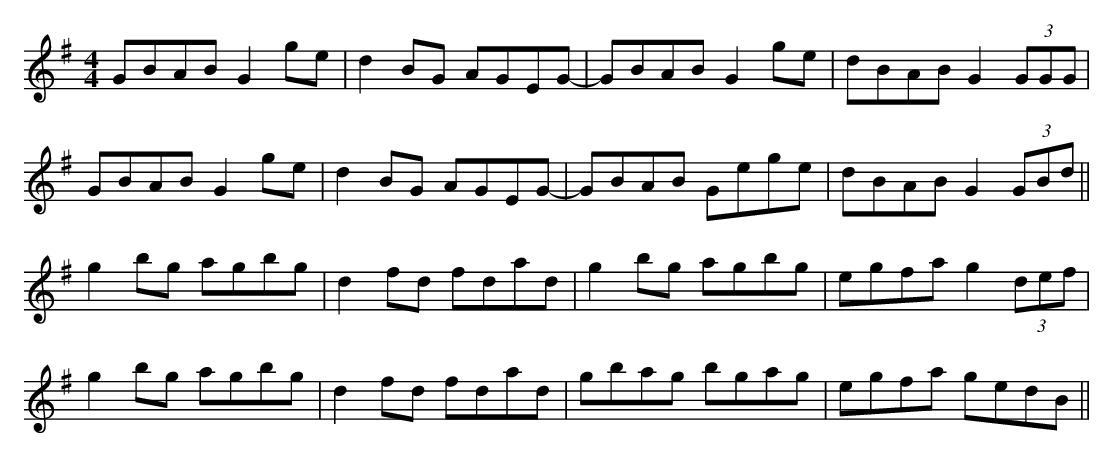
X:1
M:4/4
K:G
GBAB G2 ge|d2BG AGEG-|GBAB G2 ge|dBAB G2(3GGG|
GBAB G2 ge|d2BG AGEG-|GBAB Gege|dBAB G2(3GBd||
g2bg agbg|d2fd fdad|g2 bg agbg|egfa g2(3def|
g2bg agbg|d2fd fdad|gbag bgag|egfa gedB||
